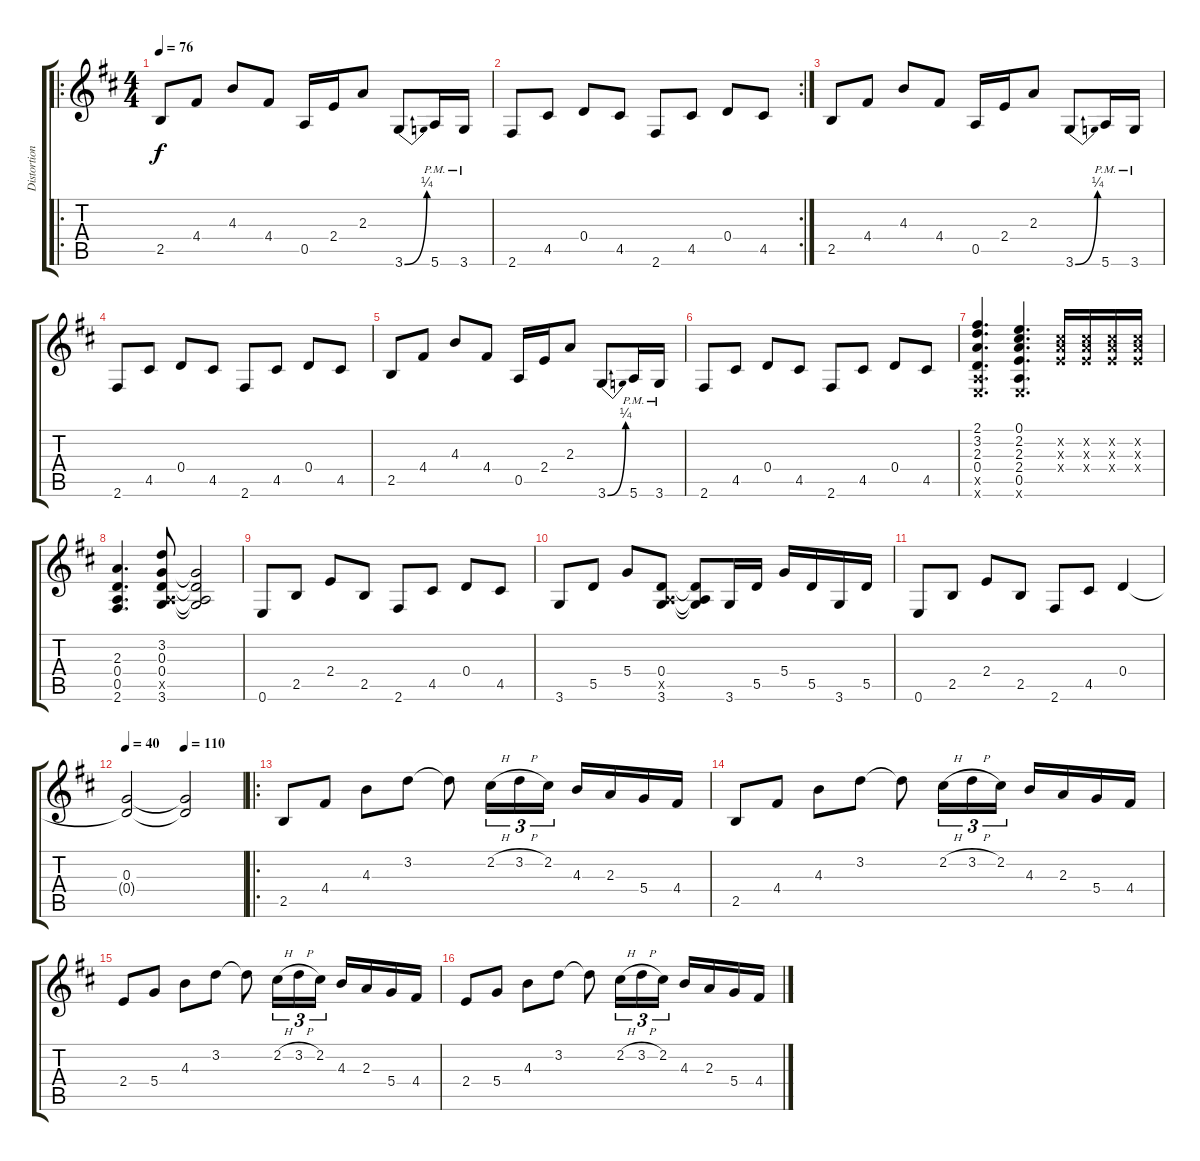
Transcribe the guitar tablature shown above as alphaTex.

\track ("Distortion Gtr" "Distortion") {instrument distortionguitar}
\staff {score tabs}
\tuning (E4 B3 G3 D3 A2 E2) {hide}
\ro
\ts (4 4)
\tempo 76
\clef g2
\ks d
2.5.8{dy f instrument distortionguitar} 4.4.8 4.3.8 4.4.8 0.5.16 2.4.16 2.3.8 3.6{be (bend 0 0 60 1)}.8 5.6{pm}.16 3.6{pm}.16 |
\rc 2
2.6.8 4.5.8 0.4.8 4.5.8 2.6.8 4.5.8 0.4.8 4.5.8 |
2.5.8 4.4.8 4.3.8 4.4.8 0.5.16 2.4.16 2.3.8 3.6{be (bend 0 0 60 1)}.8 5.6{pm}.16 3.6{pm}.16 |
2.6.8 4.5.8 0.4.8 4.5.8 2.6.8 4.5.8 0.4.8 4.5.8 |
2.5.8 4.4.8 4.3.8 4.4.8 0.5.16 2.4.16 2.3.8 3.6{be (bend 0 0 60 1)}.8 5.6{pm}.16 3.6{pm}.16 |
2.6.8 4.5.8 0.4.8 4.5.8 2.6.8 4.5.8 0.4.8 4.5.8 |
(2.1 3.2 2.3 0.4 0.5{x} 0.6{x}).4{d} (0.1 2.2 2.3 2.4 0.5 0.6{x}).4{d} (2.2{x} 2.3{x} 2.4{x}).16 (2.2{x} 2.3{x} 2.4{x}).16 (2.2{x} 2.3{x} 2.4{x}).16 (2.2{x} 2.3{x} 2.4{x}).16 |
(2.3 0.4 0.5 2.6).4{d} (3.2 0.3 0.4 0.5{x} 3.6).8 (0.3{t} 0.4{t} 0.5{t} 3.6{t}).2 |
0.6.8 2.5.8 2.4.8 2.5.8 2.6.8 4.5.8 0.4.8 4.5.8 |
3.6.8 5.5.8 5.4.8 (0.4 0.5{x} 3.6).8 (0.4{t} 0.5{t} 3.6{t}).8 3.6.16 5.5.16 5.4.16 5.5.16 3.6.16 5.5.16 |
0.6.8 2.5.8 2.4.8 2.5.8 2.6.8 4.5.8 0.4.4 |
\tempo 40
\tempo (110 0.5)
(0.3 0.4{t}).2 (0.3{t} 0.4{t}).2 |
\ro
2.5.8 4.4.8 4.3.8 3.2.8 3.2{t}.8 2.2{h}.16{tu (3 2)} 3.2{h}.16{tu (3 2)} 2.2.16{tu (3 2)} 4.3.16 2.3.16 5.4.16 4.4.16 |
2.5.8 4.4.8 4.3.8 3.2.8 3.2{t}.8 2.2{h}.16{tu (3 2)} 3.2{h}.16{tu (3 2)} 2.2.16{tu (3 2)} 4.3.16 2.3.16 5.4.16 4.4.16 |
2.4.8 5.4.8 4.3.8 3.2.8 3.2{t}.8 2.2{h}.16{tu (3 2)} 3.2{h}.16{tu (3 2)} 2.2.16{tu (3 2)} 4.3.16 2.3.16 5.4.16 4.4.16 |
2.4.8 5.4.8 4.3.8 3.2.8 3.2{t}.8 2.2{h}.16{tu (3 2)} 3.2{h}.16{tu (3 2)} 2.2.16{tu (3 2)} 4.3.16 2.3.16 5.4.16 4.4.16
